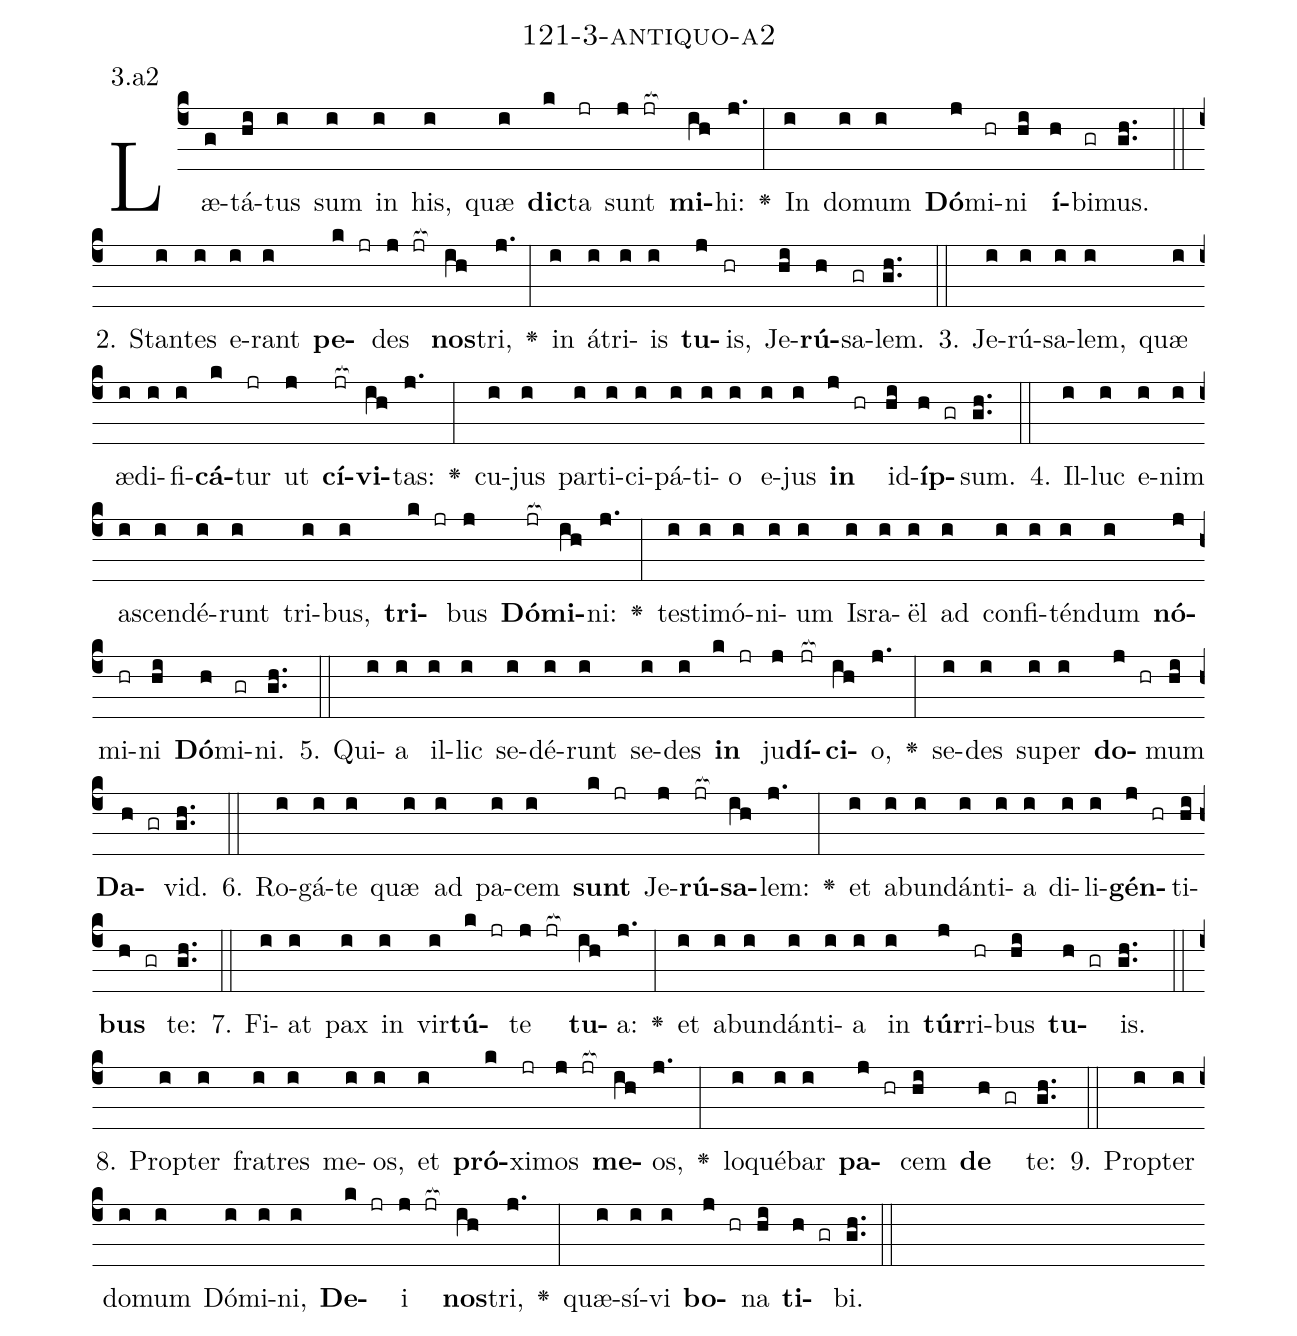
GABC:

name: 121-3-antiquo-a2;
annotation: 3.a2;
%%
(c4)Læ(g)tá(hi)tus(i) sum(i) in(i) his,(i) quæ(i) <b>dic</b>(k)ta(jr) sunt(j jr[ocb:1{]) <b>mi</b>(ih[ocb:0}])hi:(j.) <v>\greheightstar</v>(:) In(i) do(i)mum(i) <b>Dó</b>(j)mi(hr)ni(hi) <b>í</b>(h)bi(gr)mus.(gh..) (::)
2. Stan(i)tes(i) e(i)rant(i) <b>pe</b>(k jr)des(j jr[ocb:1{]) <b>nos</b>(ih[ocb:0}])tri,(j.) <v>\greheightstar</v>(:) in(i) á(i)tri(i)is(i) <b>tu</b>(j)is,(hr) Je(hi)<b>rú</b>(h)sa(gr)lem.(gh..) (::)
3. Je(i)rú(i)sa(i)lem,(i) quæ(i) æ(i)di(i)fi(i)<b>cá</b>(k)tur(jr) ut(j) <b>cí</b>(jr[ocb:1{])<b>vi</b>(ih[ocb:0}])tas:(j.) <v>\greheightstar</v>(:) cu(i)jus(i) par(i)ti(i)ci(i)pá(i)ti(i)o(i) e(i)jus(i) <b>in</b>(j hr) id(hi)<b>íp</b>(h gr)sum.(gh..) (::)
4. Il(i)luc(i) e(i)nim(i) a(i)scen(i)dé(i)runt(i) tri(i)bus,(i) <b>tri</b>(k jr)bus(j) <b>Dó</b>(jr[ocb:1{])<b>mi</b>(ih[ocb:0}])ni:(j.) <v>\greheightstar</v>(:) tes(i)ti(i)mó(i)ni(i)um(i) Is(i)ra(i)ël(i) ad(i) con(i)fi(i)tén(i)dum(i) <b>nó</b>(j)mi(hr)ni(hi) <b>Dó</b>(h)mi(gr)ni.(gh..) (::)
5. Qui(i)a(i) il(i)lic(i) se(i)dé(i)runt(i) se(i)des(i) <b>in</b>(k jr) ju(j)<b>dí</b>(jr[ocb:1{])<b>ci</b>(ih[ocb:0}])o,(j.) <v>\greheightstar</v>(:) se(i)des(i) su(i)per(i) <b>do</b>(j hr)mum(hi) <b>Da</b>(h gr)vid.(gh..) (::)
6. Ro(i)gá(i)te(i) quæ(i) ad(i) pa(i)cem(i) <b>sunt</b>(k jr) Je(j)<b>rú</b>(jr[ocb:1{])<b>sa</b>(ih[ocb:0}])lem:(j.) <v>\greheightstar</v>(:) et(i) ab(i)un(i)dán(i)ti(i)a(i) di(i)li(i)<b>gén</b>(j hr)ti(hi)<b>bus</b>(h gr) te:(gh..) (::)
7. Fi(i)at(i) pax(i) in(i) vir(i)<b>tú</b>(k jr)te(j jr[ocb:1{]) <b>tu</b>(ih[ocb:0}])a:(j.) <v>\greheightstar</v>(:) et(i) ab(i)un(i)dán(i)ti(i)a(i) in(i) <b>túr</b>(j)ri(hr)bus(hi) <b>tu</b>(h gr)is.(gh..) (::)
8. Prop(i)ter(i) fra(i)tres(i) me(i)os,(i) et(i) <b>pró</b>(k)xi(jr)mos(j jr[ocb:1{]) <b>me</b>(ih[ocb:0}])os,(j.) <v>\greheightstar</v>(:) lo(i)qué(i)bar(i) <b>pa</b>(j hr)cem(hi) <b>de</b>(h gr) te:(gh..) (::)
9. Prop(i)ter(i) do(i)mum(i) Dó(i)mi(i)ni,(i) <b>De</b>(k jr)i(j jr[ocb:1{]) <b>nos</b>(ih[ocb:0}])tri,(j.) <v>\greheightstar</v>(:) quæ(i)sí(i)vi(i) <b>bo</b>(j hr)na(hi) <b>ti</b>(h gr)bi.(gh..) (::)
